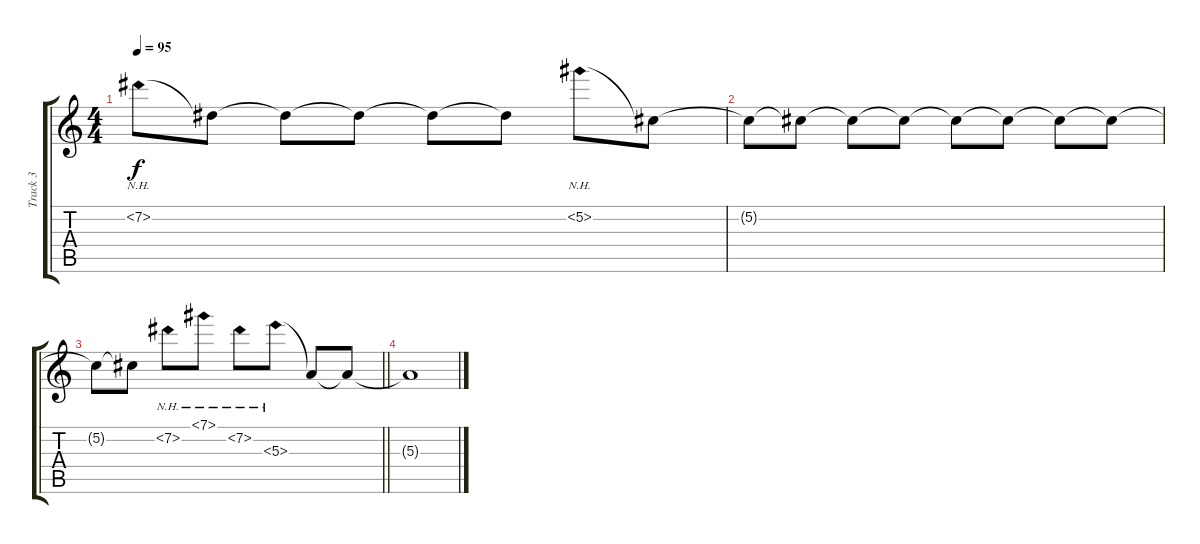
\track ("Track 3" "Track 3") {instrument distortionguitar}
\staff {score tabs}
\tuning (Db4 Ab3 E3 B2 Gb2 Db2) {hide}
\ts (4 4)
\tempo 95
\clef g2
\ks c
7.2{nh}.8{dy f} 7.2{t}.8 7.2{t}.8 7.2{t}.8 7.2{t}.8 7.2{t}.8 5.2{nh}.8 5.2{t}.8 |
5.2{t}.8 5.2{t}.8 5.2{t}.8 5.2{t}.8 5.2{t}.8 5.2{t}.8 5.2{t}.8 5.2{t}.8 |
\barLineRight lightlight
5.2{t}.8 5.2{t}.8 7.2{nh}.8 7.1{nh}.8 7.2{nh}.8 5.3{nh}.8 5.3{t}.8 5.3{t}.8 |
5.3{t}.1
